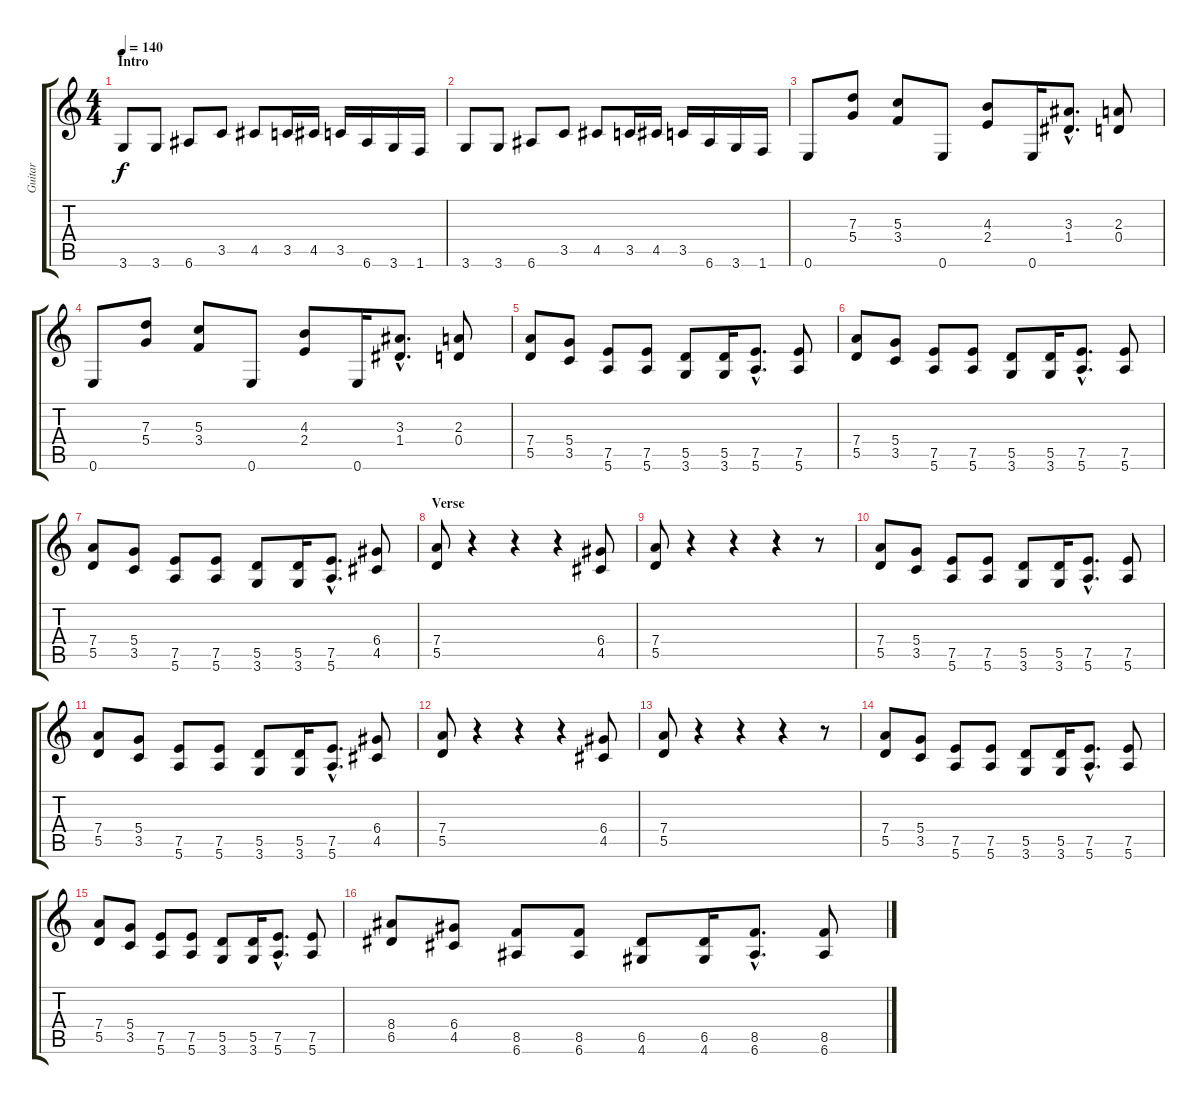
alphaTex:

\track ("Guitar" "Guitar") {instrument distortionguitar}
\staff {score tabs}
\tuning (E4 B3 G3 D3 A2 E2) {hide}
\ts (4 4)
\section ("" "Intro")
\tempo 140
\clef g2
\ks c
3.6.8{dy f instrument distortionguitar} 3.6.8 6.6.8 3.5.8 4.5.8 3.5.16 4.5.16 3.5.16 6.6.16 3.6.16 1.6.16 |
3.6.8 3.6.8 6.6.8 3.5.8 4.5.8 3.5.16 4.5.16 3.5.16 6.6.16 3.6.16 1.6.16 |
0.6.8 (7.3 5.4).8 (5.3 3.4).8 0.6.8 (4.3 2.4).8 0.6.16 (3.3{hac} 1.4{hac}).8{d} (2.3 0.4).8 |
0.6.8 (7.3 5.4).8 (5.3 3.4).8 0.6.8 (4.3 2.4).8 0.6.16 (3.3{hac} 1.4{hac}).8{d} (2.3 0.4).8 |
(7.4 5.5).8 (5.4 3.5).8 (7.5 5.6).8 (7.5 5.6).8 (5.5 3.6).8 (5.5 3.6).16 (7.5{hac} 5.6{hac}).8{d} (7.5 5.6).8 |
(7.4 5.5).8 (5.4 3.5).8 (7.5 5.6).8 (7.5 5.6).8 (5.5 3.6).8 (5.5 3.6).16 (7.5{hac} 5.6{hac}).8{d} (7.5 5.6).8 |
(7.4 5.5).8 (5.4 3.5).8 (7.5 5.6).8 (7.5 5.6).8 (5.5 3.6).8 (5.5 3.6).16 (7.5{hac} 5.6{hac}).8{d} (6.4 4.5).8 |
\section ("" "Verse")
(7.4 5.5).8 r.4 r.4 r.4 (6.4 4.5).8 |
(7.4 5.5).8 r.4 r.4 r.4 r.8 |
(7.4 5.5).8 (5.4 3.5).8 (7.5 5.6).8 (7.5 5.6).8 (5.5 3.6).8 (5.5 3.6).16 (7.5{hac} 5.6{hac}).8{d} (7.5 5.6).8 |
(7.4 5.5).8 (5.4 3.5).8 (7.5 5.6).8 (7.5 5.6).8 (5.5 3.6).8 (5.5 3.6).16 (7.5{hac} 5.6{hac}).8{d} (6.4 4.5).8 |
(7.4 5.5).8 r.4 r.4 r.4 (6.4 4.5).8 |
(7.4 5.5).8 r.4 r.4 r.4 r.8 |
(7.4 5.5).8 (5.4 3.5).8 (7.5 5.6).8 (7.5 5.6).8 (5.5 3.6).8 (5.5 3.6).16 (7.5{hac} 5.6{hac}).8{d} (7.5 5.6).8 |
(7.4 5.5).8 (5.4 3.5).8 (7.5 5.6).8 (7.5 5.6).8 (5.5 3.6).8 (5.5 3.6).16 (7.5{hac} 5.6{hac}).8{d} (7.5 5.6).8 |
(8.4 6.5).8 (6.4 4.5).8 (8.5 6.6).8 (8.5 6.6).8 (6.5 4.6).8 (6.5 4.6).16 (8.5{hac} 6.6{hac}).8{d} (8.5 6.6).8
